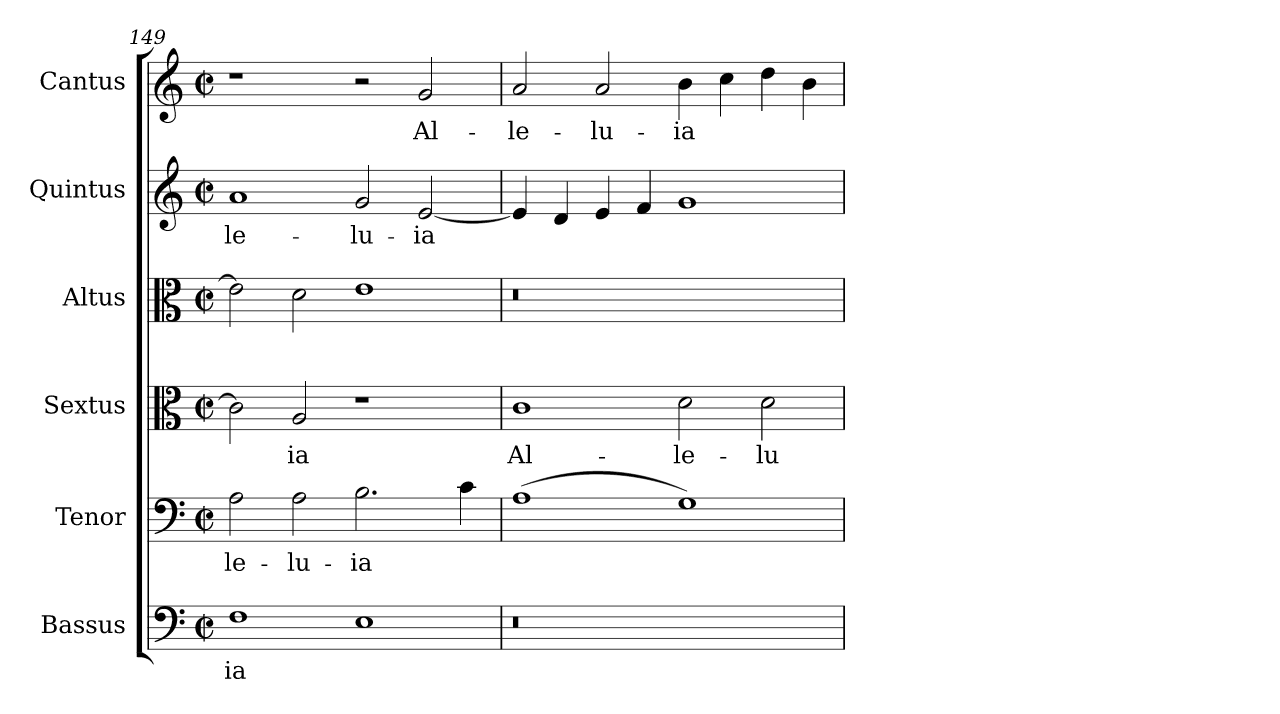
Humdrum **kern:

**kern	**text	**kern	**text	**kern	**text	**kern	**kern	**text	**kern	**text
*part6	*part6	*part5	*part5	*part4	*part4	*part3	*part2	*part2	*part1	*part1
*staff6	*staff6	*staff5	*staff5	*staff4	*staff4	*staff3	*staff2	*staff2	*staff1	*staff1
*I"Bassus	*	*I"Tenor	*	*I"Sextus	*	*I"Altus	*I"Quintus	*	*I"Cantus	*
*I'Bassus	*	*I'Tenor	*	*I'Sextus	*	*I'Altus	*I'Quintus	*	*I'Cantus	*
!!LO:PB:g=z
*clefF4	*	*clefF4	*	*clefC3	*	*clefC3	*clefG2	*	*clefG2	*
*M2/2	*	*M2/2	*	*M2/2	*	*M2/2	*M2/2	*	*M2/2	*
*met(c|)	*	*met(c|)	*	*met(c|)	*	*met(c|)	*met(c|)	*	*met(c|)	*
=149	=149	=149	=149	=149	=149	=149	=149	=149	=149	=149
!	!LO:LY:b:cj	!	!LO:LY:b:cj	!	!	!	!	!LO:LY:b:cj	!	!
1F	-ia	2A\	-le-	2c\]	.	2e\]	1a	-le-	1r	.
!	!	!	!LO:LY:b:cj	!	!LO:LY:b:cj	!	!	!	!	!
.	.	2A\	-lu-	2A/	-ia	2d\	.	.	.	.
!	!	!	!LO:LY:b:cj	!	!	!	!	!LO:LY:b:cj	!	!
1E	.	2.B\	-ia	1r	.	1e	2g/	-lu-	2r	.
!	!	!	!	!	!	!	!	!LO:LY:b:cj	!	!LO:LY:b:cj
.	.	.	.	.	.	.	[<2e/	-ia	2g/	Al-
.	.	4c\	.	.	.	.	.	.	.	.
=150	=150	=150	=150	=150	=150	=150	=150	=150	=150	=150
!	!	!	!	!	!LO:LY:b:cj	!	!	!	!	!LO:LY:b:cj
0r	.	(>1A	.	1c	Al-	0r	4e/]	.	2a/	-le-
.	.	.	.	.	.	.	4d/	.	.	.
!	!	!	!	!	!	!	!	!	!	!LO:LY:b:cj
.	.	.	.	.	.	.	4e/	.	2a/	-lu-
.	.	.	.	.	.	.	4f/	.	.	.
!	!	!	!	!	!LO:LY:b:cj	!	!	!	!	!LO:LY:b:cj
.	.	1G)	.	2d\	-le-	.	1g	.	4b\	-ia
.	.	.	.	.	.	.	.	.	4cc\	.
!	!	!	!	!	!LO:LY:b:cj	!	!	!	!	!
.	.	.	.	2d\	-lu-	.	.	.	4dd\	.
.	.	.	.	.	.	.	.	.	4b\	.
=	=	=	=	=	=	=	=	=	=	=
*-	*-	*-	*-	*-	*-	*-	*-	*-	*-	*-
